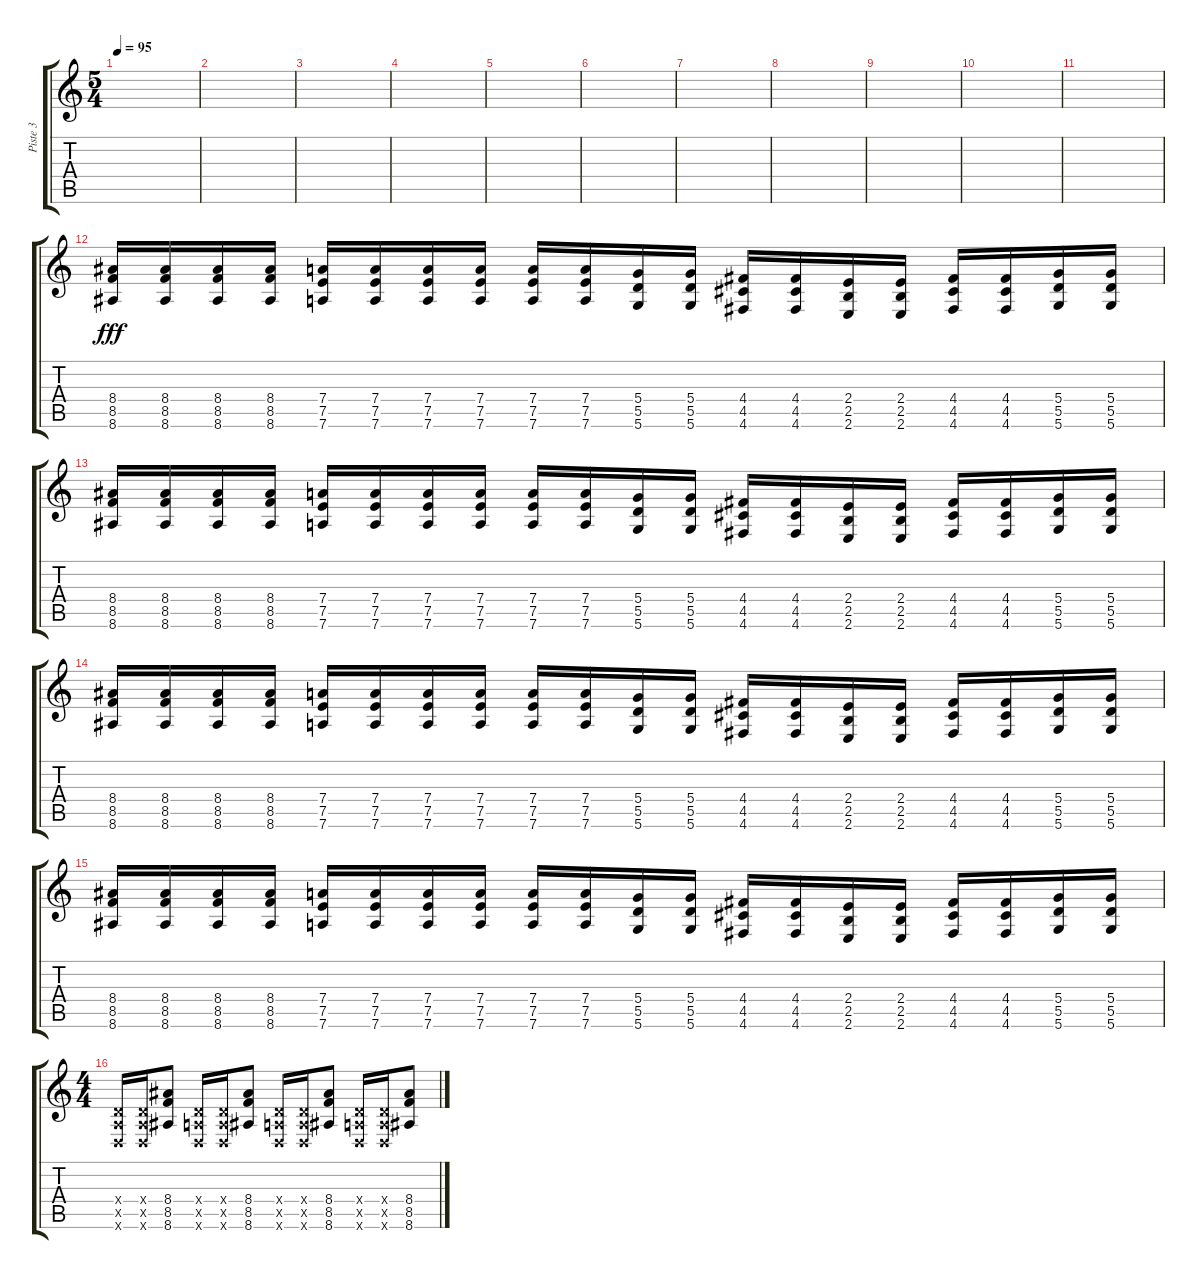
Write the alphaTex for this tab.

\track ("Piste 3" "Piste 3") {instrument distortionguitar}
\staff {score tabs}
\tuning (E4 B3 G3 D3 A2 D2) {hide}
\ts (5 4)
\tempo 95
\clef g2
\ks c
|
|
|
|
|
|
|
|
|
|
|
(8.4 8.5 8.6).16{dy fff} (8.4 8.5 8.6).16 (8.4 8.5 8.6).16 (8.4 8.5 8.6).16 (7.4 7.5 7.6).16 (7.4 7.5 7.6).16 (7.4 7.5 7.6).16 (7.4 7.5 7.6).16 (7.4 7.5 7.6).16 (7.4 7.5 7.6).16 (5.4 5.5 5.6).16 (5.4 5.5 5.6).16 (4.4 4.5 4.6).16 (4.4 4.5 4.6).16 (2.4 2.5 2.6).16 (2.4 2.5 2.6).16 (4.4 4.5 4.6).16 (4.4 4.5 4.6).16 (5.4 5.5 5.6).16 (5.4 5.5 5.6).16 |
(8.4 8.5 8.6).16 (8.4 8.5 8.6).16 (8.4 8.5 8.6).16 (8.4 8.5 8.6).16 (7.4 7.5 7.6).16 (7.4 7.5 7.6).16 (7.4 7.5 7.6).16 (7.4 7.5 7.6).16 (7.4 7.5 7.6).16 (7.4 7.5 7.6).16 (5.4 5.5 5.6).16 (5.4 5.5 5.6).16 (4.4 4.5 4.6).16 (4.4 4.5 4.6).16 (2.4 2.5 2.6).16 (2.4 2.5 2.6).16 (4.4 4.5 4.6).16 (4.4 4.5 4.6).16 (5.4 5.5 5.6).16 (5.4 5.5 5.6).16 |
(8.4 8.5 8.6).16 (8.4 8.5 8.6).16 (8.4 8.5 8.6).16 (8.4 8.5 8.6).16 (7.4 7.5 7.6).16 (7.4 7.5 7.6).16 (7.4 7.5 7.6).16 (7.4 7.5 7.6).16 (7.4 7.5 7.6).16 (7.4 7.5 7.6).16 (5.4 5.5 5.6).16 (5.4 5.5 5.6).16 (4.4 4.5 4.6).16 (4.4 4.5 4.6).16 (2.4 2.5 2.6).16 (2.4 2.5 2.6).16 (4.4 4.5 4.6).16 (4.4 4.5 4.6).16 (5.4 5.5 5.6).16 (5.4 5.5 5.6).16 |
(8.4 8.5 8.6).16 (8.4 8.5 8.6).16 (8.4 8.5 8.6).16 (8.4 8.5 8.6).16 (7.4 7.5 7.6).16 (7.4 7.5 7.6).16 (7.4 7.5 7.6).16 (7.4 7.5 7.6).16 (7.4 7.5 7.6).16 (7.4 7.5 7.6).16 (5.4 5.5 5.6).16 (5.4 5.5 5.6).16 (4.4 4.5 4.6).16 (4.4 4.5 4.6).16 (2.4 2.5 2.6).16 (2.4 2.5 2.6).16 (4.4 4.5 4.6).16 (4.4 4.5 4.6).16 (5.4 5.5 5.6).16 (5.4 5.5 5.6).16 |
\ts (4 4)
(0.4{x} 0.5{x} 0.6{x}).16 (0.4{x} 0.5{x} 0.6{x}).16 (8.4 8.5 8.6).8 (0.4{x} 0.5{x} 0.6{x}).16 (0.4{x} 0.5{x} 0.6{x}).16 (8.4 8.5 8.6).8 (0.4{x} 0.5{x} 0.6{x}).16 (0.4{x} 0.5{x} 0.6{x}).16 (8.4 8.5 8.6).8 (0.4{x} 0.5{x} 0.6{x}).16 (0.4{x} 0.5{x} 0.6{x}).16 (8.4 8.5 8.6).8
